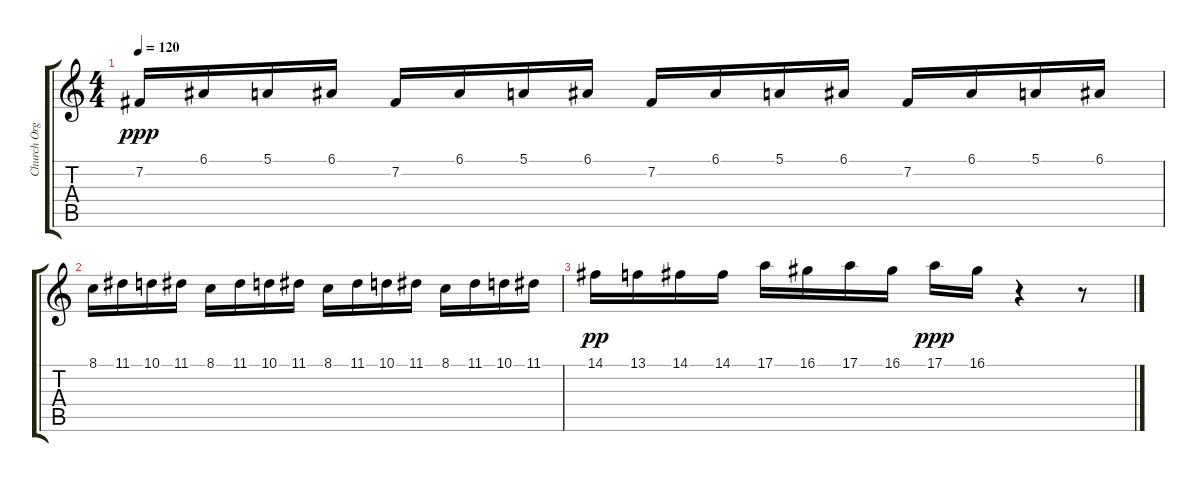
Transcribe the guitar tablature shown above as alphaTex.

\track ("Church Organ 1" "Church Org") {instrument churchorgan}
\staff {score tabs}
\tuning (E4 B3 G3 D3 A2 E2) {hide}
\ts (4 4)
\tempo 120
\clef g2
\ks c
7.2.16{dy ppp} 6.1.16 5.1.16 6.1.16 7.2.16 6.1.16 5.1.16 6.1.16 7.2.16 6.1.16 5.1.16 6.1.16 7.2.16 6.1.16 5.1.16 6.1.16 |
8.1.16 11.1.16 10.1.16 11.1.16 8.1.16 11.1.16 10.1.16 11.1.16 8.1.16 11.1.16 10.1.16 11.1.16 8.1.16 11.1.16 10.1.16 11.1.16 |
14.1.16{dy pp} 13.1.16 14.1.16 14.1.16 17.1.16 16.1.16 17.1.16 16.1.16 17.1.16{dy ppp} 16.1.16 r.4 r.8
